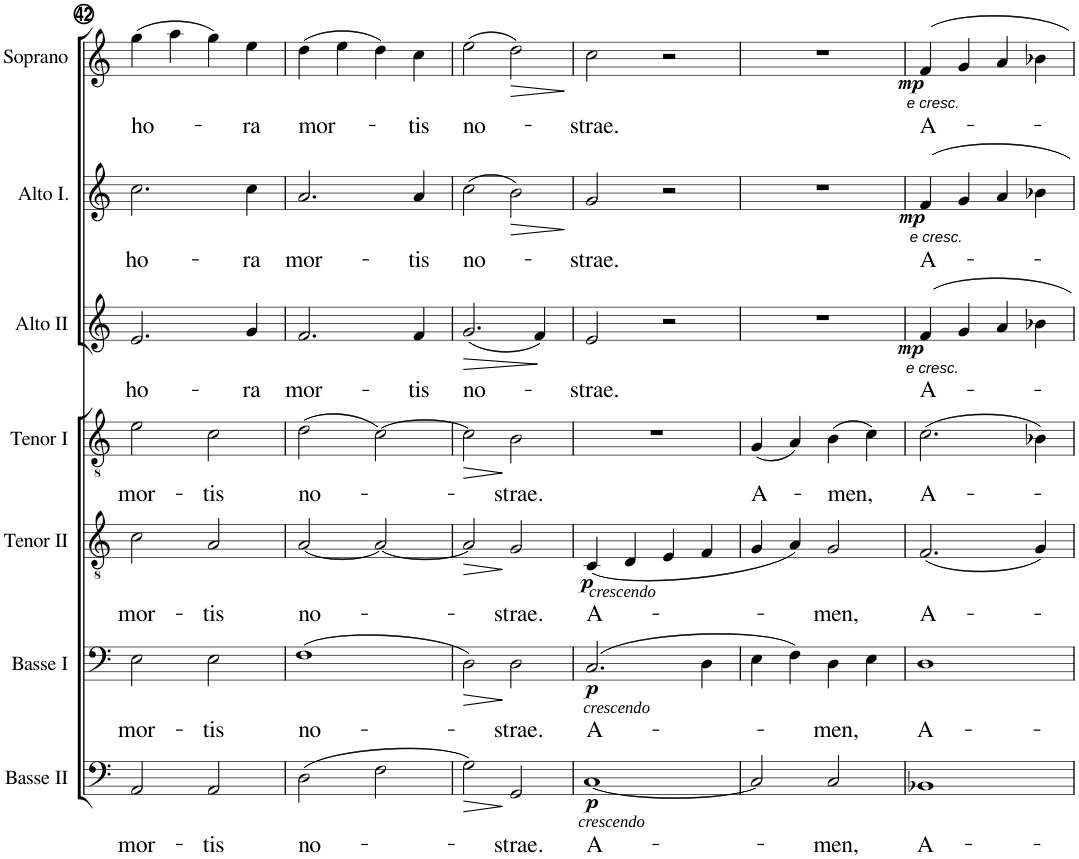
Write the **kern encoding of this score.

**kern	**text	**dynam	**kern	**text	**dynam	**kern	**text	**dynam	**kern	**text	**dynam	**kern	**text	**dynam	**kern	**text	**dynam	**kern	**text	**dynam
*part7	*part7	*part7	*part6	*part6	*part6	*part5	*part5	*part5	*part4	*part4	*part4	*part3	*part3	*part3	*part2	*part2	*part2	*part1	*part1	*part1
*staff7	*staff7	*staff7	*staff6	*staff6	*staff6	*staff5	*staff5	*staff5	*staff4	*staff4	*staff4	*staff3	*staff3	*staff3	*staff2	*staff2	*staff2	*staff1	*staff1	*staff1
*I"Basse II	*	*	*I"Basse I	*	*	*I"Ténor II	*	*	*I"Ténor I	*	*	*I"Alto	*	*	*I"Alto	*	*	*I"Soprano	*	*
*I'Basse II	*	*	*I'Basse I	*	*	*	*	*	*	*	*	*	*	*	*	*	*	*I'Soprano	*	*
!!LO:PB:g=z
*clefF4	*	*	*clefF4	*	*	*clefGv2	*	*	*clefGv2	*	*	*clefG2	*	*	*clefG2	*	*	*clefG2	*	*
*k[]	*	*	*k[]	*	*	*k[]	*	*	*k[]	*	*	*k[]	*	*	*k[]	*	*	*k[]	*	*
*M4/4	*	*	*M4/4	*	*	*M4/4	*	*	*M4/4	*	*	*M4/4	*	*	*M4/4	*	*	*M4/4	*	*
=42	=42	=42	=42	=42	=42	=42	=42	=42	=42	=42	=42	=42	=42	=42	=42	=42	=42	=42	=42	=42
!	!LO:LY:b	!	!	!LO:LY:b	!	!	!LO:LY:b	!	!	!LO:LY:b	!	!	!LO:LY:b	!	!	!LO:LY:b	!	!	!LO:LY:b	!
2AA/	mor-	.	2E\	mor-	.	2c\	mor-	.	2e\	mor-	.	2.e/	ho-	.	2.cc\	ho-	.	(4gg\	ho-	.
.	.	.	.	.	.	.	.	.	.	.	.	.	.	.	.	.	.	4aa\	.	.
!	!LO:LY:b	!	!	!LO:LY:b	!	!	!LO:LY:b	!	!	!LO:LY:b	!	!	!	!	!	!	!	!	!	!
2AA/	-tis	.	2E\	-tis	.	2A/	-tis	.	2c\	-tis	.	.	.	.	.	.	.	4gg\)	.	.
!	!	!	!	!	!	!	!	!	!	!	!	!	!LO:LY:b	!	!	!LO:LY:b	!	!	!LO:LY:b	!
.	.	.	.	.	.	.	.	.	.	.	.	4g/	-ra	.	4cc\	-ra	.	4ee\	-ra	.
=43	=43	=43	=43	=43	=43	=43	=43	=43	=43	=43	=43	=43	=43	=43	=43	=43	=43	=43	=43	=43
!	!LO:LY:b	!	!	!LO:LY:b	!	!	!LO:LY:b	!	!	!LO:LY:b	!	!	!LO:LY:b	!	!	!LO:LY:b	!	!	!LO:LY:b	!
(2D\	no-	.	(1F	no-	.	[2A/	no-	.	(2d\	no-	.	2.f/	mor-	.	2.a/	mor-	.	(4dd\	mor-	.
.	.	.	.	.	.	.	.	.	.	.	.	.	.	.	.	.	.	4ee\	.	.
2F\	.	.	.	.	.	2A/_	.	.	[2c\)	.	.	.	.	.	.	.	.	4dd\)	.	.
!	!	!	!	!	!	!	!	!	!	!	!	!	!LO:LY:b	!	!	!LO:LY:b	!	!	!LO:LY:b	!
.	.	.	.	.	.	.	.	.	.	.	.	4f/	-tis	.	4a/	-tis	.	4cc\	-tis	.
=44	=44	=44	=44	=44	=44	=44	=44	=44	=44	=44	=44	=44	=44	=44	=44	=44	=44	=44	=44	=44
!	!	!LO:HP:b	!	!	!LO:HP:b	!	!	!LO:HP:b	!	!	!LO:HP:b	!	!LO:LY:b	!LO:HP:b	!	!LO:LY:b	!	!	!LO:LY:b	!
2G\)	.	>	2D\)	.	>	2A/]	.	>	2c\]	.	>	(2.g/	no-	>	(2cc\	no-	.	(2ee\	no-	.
!	!LO:LY:b	!	!	!LO:LY:b	!	!	!LO:LY:b	!	!	!LO:LY:b	!	!	!	!	!	!	!LO:HP:b	!	!	!LO:HP:b
2GG/	-strae.	]	2D\	-strae.	]	2G/	-strae.	]	2B\	-strae.	]	.	.	.	2b\)	.	>	2dd\)	.	>
.	.	.	.	.	.	.	.	.	.	.	.	4f/)	.	.	.	.	.	.	.	.
.	.	.	.	.	.	.	.	.	.	.	.	.	.	]	.	.	]	.	.	]
=45	=45	=45	=45	=45	=45	=45	=45	=45	=45	=45	=45	=45	=45	=45	=45	=45	=45	=45	=45	=45
!	!LO:LY:b	!LO:DY:b	!	!LO:LY:b	!	!	!LO:LY:b	!	!	!	!	!	!LO:LY:b	!	!	!LO:LY:b	!	!	!LO:LY:b	!
!	!	!LO:DY:n=1:b	!	!	!LO:DY:b	!	!	!	!	!	!	!	!	!	!	!	!	!	!	!
!	!	!	!	!	!LO:DY:n=1:b	!	!	!LO:DY:b	!	!	!	!	!	!	!	!	!	!	!	!
[1C	A-	p other-dynamics	(2.C/	A-	p other-dynamics	(4C/	A-	p	1r	.	.	2e/	-strae.	.	2g/	-strae.	.	2cc\	-strae.	.
!	!	!	!	!	!	!	!	!LO:DY:b	!	!	!	!	!	!	!	!	!	!	!	!
.	.	.	.	.	.	4D/	.	other-dynamics	.	.	.	.	.	.	.	.	.	.	.	.
.	.	.	.	.	.	4E/	.	.	.	.	.	2r	.	.	2r	.	.	2r	.	.
.	.	.	4D\	.	.	4F/	.	.	.	.	.	.	.	.	.	.	.	.	.	.
=46	=46	=46	=46	=46	=46	=46	=46	=46	=46	=46	=46	=46	=46	=46	=46	=46	=46	=46	=46	=46
!	!	!	!	!	!	!	!	!	!	!LO:LY:b	!	!	!	!	!	!	!	!	!	!
2C/]	.	.	4E\	.	.	4G/	.	.	(4G/	A-	.	1r	.	.	1r	.	.	1r	.	.
.	.	.	4F\)	.	.	4A/)	.	.	4A/)	.	.	.	.	.	.	.	.	.	.	.
!	!LO:LY:b	!	!	!LO:LY:b	!	!	!LO:LY:b	!	!	!LO:LY:b	!	!	!	!	!	!	!	!	!	!
2C/	-men,	.	4D\	-men,	.	2G/	-men,	.	(4B\	-men,	.	.	.	.	.	.	.	.	.	.
.	.	.	4E\	.	.	.	.	.	4c\)	.	.	.	.	.	.	.	.	.	.	.
=47	=47	=47	=47	=47	=47	=47	=47	=47	=47	=47	=47	=47	=47	=47	=47	=47	=47	=47	=47	=47
!	!LO:LY:b	!	!	!LO:LY:b	!	!	!LO:LY:b	!	!	!LO:LY:b	!	!	!LO:LY:b	!LO:DY:b	!	!LO:LY:b	!	!	!LO:LY:b	!
!	!	!	!	!	!	!	!	!	!	!	!	!	!	!LO:DY:n=1:b	!	!	!LO:DY:b	!	!	!
!	!	!	!	!	!	!	!	!	!	!	!	!	!	!	!	!	!LO:DY:n=1:b	!	!	!LO:DY:b
!	!	!	!	!	!	!	!	!	!	!	!	!	!	!	!	!	!	!	!	!LO:DY:n=1:b
1BB-X	A-	.	1D	A-	.	(2.F/	A-	.	(2.c\	A-	.	4f/	A-	mp other-dynamics	4f/	A-	mp other-dynamics	4f/	A-	mp other-dynamics
.	.	.	.	.	.	.	.	.	.	.	.	4g/	.	.	4g/	.	.	4g/	.	.
.	.	.	.	.	.	.	.	.	.	.	.	4a/	.	.	4a/	.	.	4a/	.	.
.	.	.	.	.	.	4G/)	.	.	4B-X\)	.	.	4b-X\	.	.	4b-X\	.	.	4b-X\	.	.
=	=	=	=	=	=	=	=	=	=	=	=	=	=	=	=	=	=	=	=	=
*-	*-	*-	*-	*-	*-	*-	*-	*-	*-	*-	*-	*-	*-	*-	*-	*-	*-	*-	*-	*-
